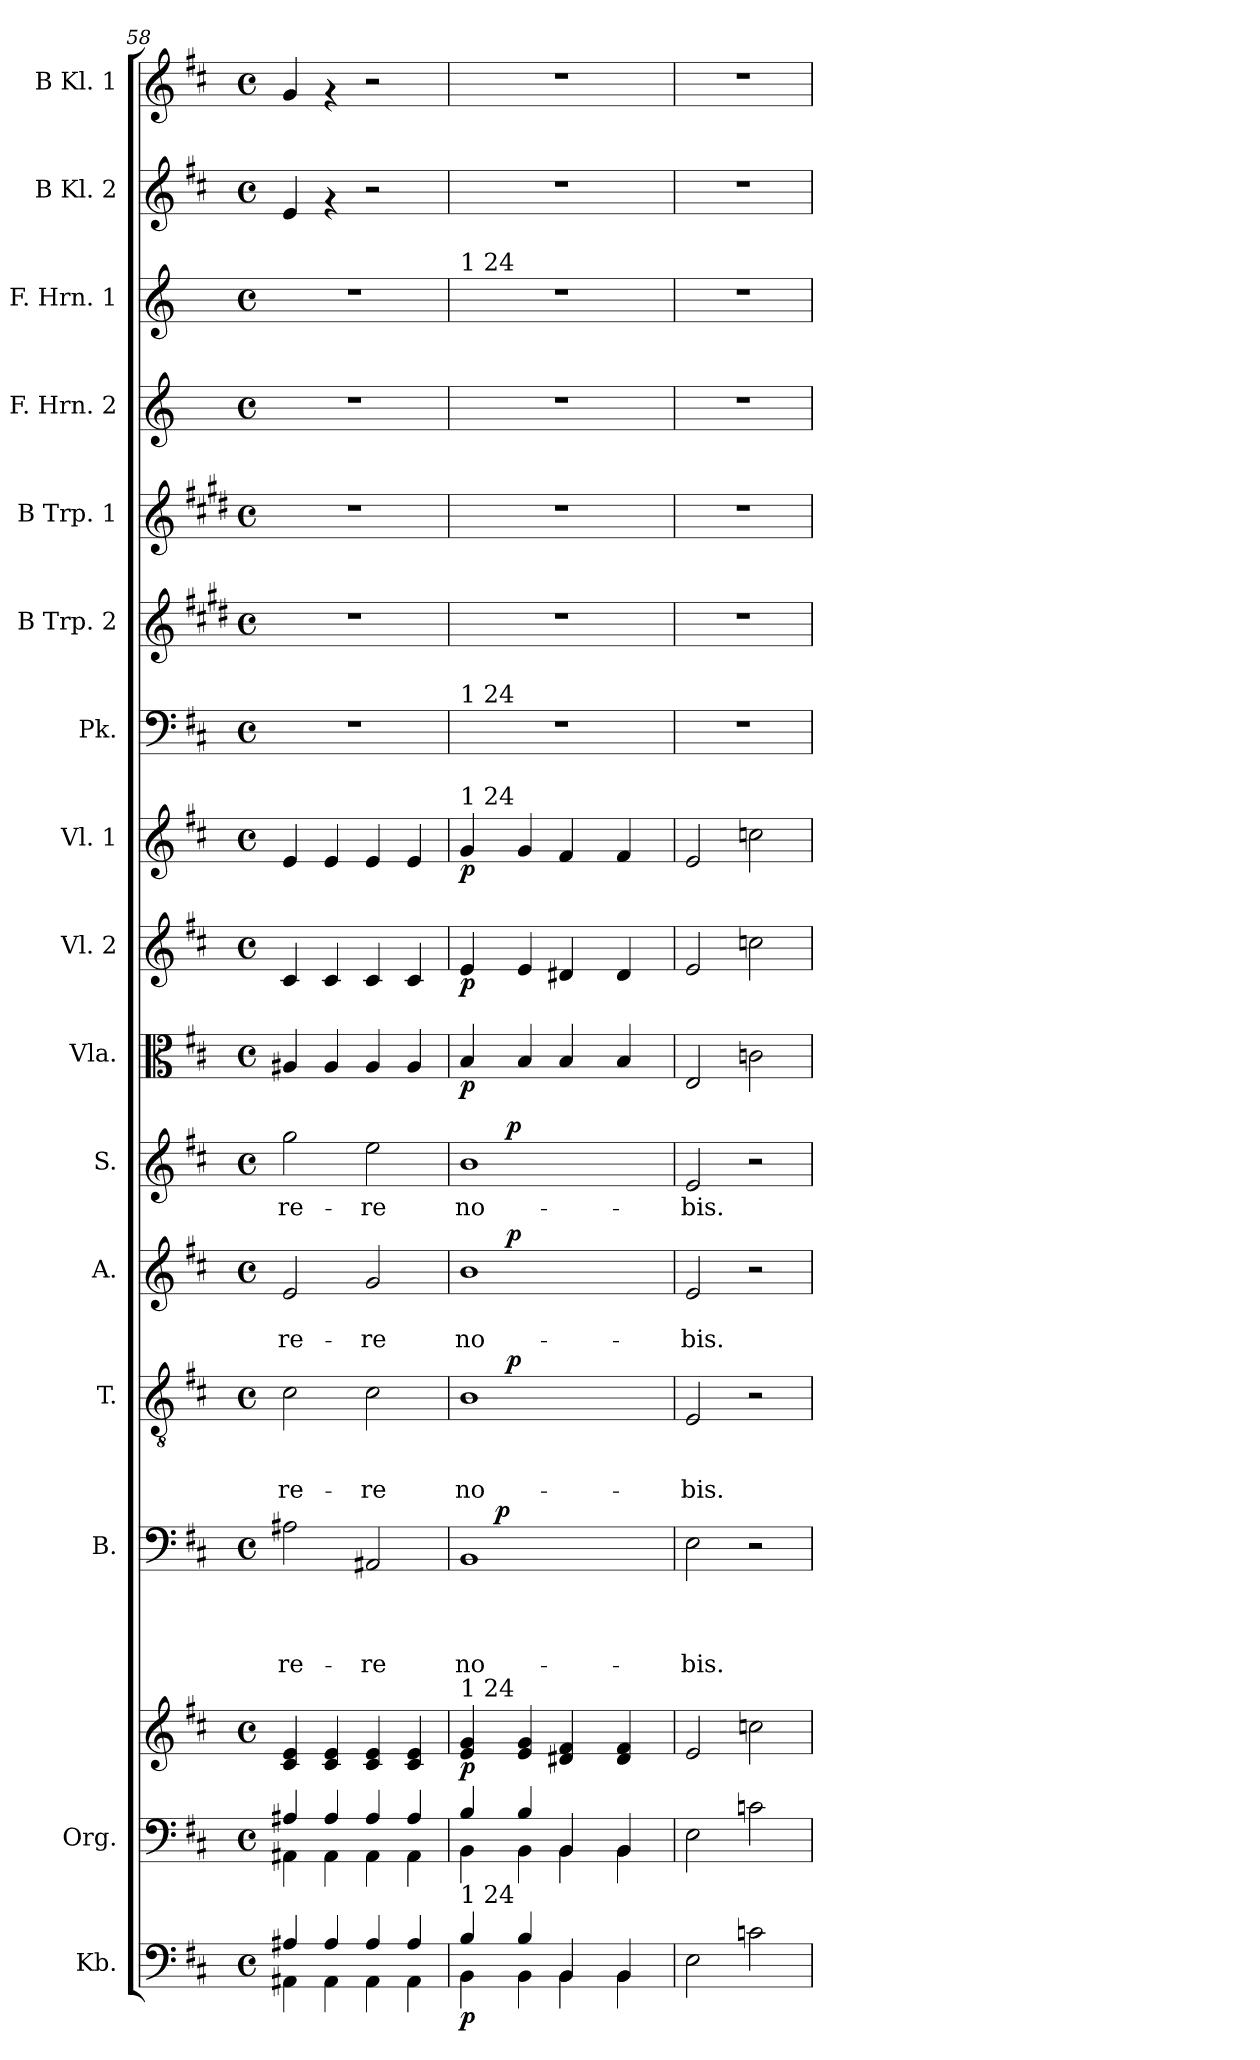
**kern	**dynam	**kern	**kern	**dynam	**kern	**text	**text	**text	**text	**dynam	**kern	**text	**text	**text	**dynam	**kern	**text	**text	**dynam	**kern	**text	**dynam	**kern	**dynam	**kern	**dynam	**kern	**dynam	**kern	**kern	**kern	**kern	**kern	**kern	**kern
*part16	*part16	*part15	*part15	*part15	*part14	*part14	*part14	*part14	*part14	*part14	*part13	*part13	*part13	*part13	*part13	*part12	*part12	*part12	*part12	*part11	*part11	*part11	*part10	*part10	*part9	*part9	*part8	*part8	*part7	*part6	*part5	*part4	*part3	*part2	*part1
*staff17	*staff17	*staff16	*staff15	*staff15/16	*staff14	*staff14	*staff14	*staff14	*staff14	*staff14	*staff13	*staff13	*staff13	*staff13	*staff13	*staff12	*staff12	*staff12	*staff12	*staff11	*staff11	*staff11	*staff10	*staff10	*staff9	*staff9	*staff8	*staff8	*staff7	*staff6	*staff5	*staff4	*staff3	*staff2	*staff1
*I"Kb.	*	*I"Org.	*	*	*I"B.	*	*	*	*	*	*I"T.	*	*	*	*	*I"A.	*	*	*	*I"S.	*	*	*I"Vla.	*	*I"Vl. 2	*	*I"Vl. 1	*	*I"Pk.	*I"B Trp. 2	*I"B Trp. 1	*I"F. Hrn. 2	*I"F. Hrn. 1	*I"B Kl. 2	*I"B Kl. 1
*I'Kb.	*	*	*	*	*I'B.	*	*	*	*	*	*I'T.	*	*	*	*	*I'A.	*	*	*	*I'S.	*	*	*I'Vla.	*	*I'Vl. 2	*	*I'Vl. 1	*	*I'Pk.	*I'B Trp. 2	*I'B Trp. 1	*I'F. Hrn. 2	*I'F. Hrn. 1	*I'B Kl. 2	*I'B Kl. 1
*clefF4	*	*clefF4	*clefG2	*	*clefF4	*	*	*	*	*	*clefGv2	*	*	*	*	*clefG2	*	*	*	*clefG2	*	*	*clefC3	*	*clefG2	*	*clefG2	*	*clefF4	*clefG2	*clefG2	*clefG2	*clefG2	*clefG2	*clefG2
*	*	*	*	*	*	*	*	*	*	*	*	*	*	*	*	*	*	*	*	*	*	*	*	*	*	*	*	*	*	*ITrd1c2	*ITrd1c2	*ITrd-1c-2	*ITrd-1c-2	*	*
*k[f#c#]	*	*k[f#c#]	*k[f#c#]	*	*k[f#c#]	*	*	*	*	*	*k[f#c#]	*	*	*	*	*k[f#c#]	*	*	*	*k[f#c#]	*	*	*k[f#c#]	*	*k[f#c#]	*	*k[f#c#]	*	*k[f#c#]	*k[f#c#]	*k[f#c#]	*k[f#c#]	*k[f#c#]	*k[f#c#]	*k[f#c#]
*D:	*	*D:	*D:	*	*D:	*	*	*	*	*	*D:	*	*	*	*	*D:	*	*	*	*D:	*	*	*D:	*	*D:	*	*D:	*	*D:	*D:	*D:	*D:	*D:	*D:	*D:
*M4/4	*	*M4/4	*M4/4	*	*M4/4	*	*	*	*	*	*M4/4	*	*	*	*	*M4/4	*	*	*	*M4/4	*	*	*M4/4	*	*M4/4	*	*M4/4	*	*M4/4	*M4/4	*M4/4	*M4/4	*M4/4	*M4/4	*M4/4
*met(c)	*	*met(c)	*met(c)	*	*met(c)	*	*	*	*	*	*met(c)	*	*	*	*	*met(c)	*	*	*	*met(c)	*	*	*met(c)	*	*met(c)	*	*met(c)	*	*met(c)	*met(c)	*met(c)	*met(c)	*met(c)	*met(c)	*met(c)
=58	=58	=58	=58	=58	=58	=58	=58	=58	=58	=58	=58	=58	=58	=58	=58	=58	=58	=58	=58	=58	=58	=58	=58	=58	=58	=58	=58	=58	=58	=58	=58	=58	=58	=58	=58
*^	*	*^	*	*	*	*	*	*	*	*	*	*	*	*	*	*	*	*	*	*	*	*	*	*	*	*	*	*	*	*	*	*	*	*	*
!	!	!	!	!	!	!	!	!	!	!	!LO:LY:b	!	!	!	!	!LO:LY:b	!	!	!	!LO:LY:b	!	!	!LO:LY:b	!	!	!	!	!	!	!	!	!	!	!	!	!	!
4A#X/	4AA#X\	.	4A#X/	4AA#X\	4c#/ 4e/	.	2A#X\	.	.	.	-re-	.	2c#\	.	.	-re-	.	2e/	.	-re-	.	2gg\	-re-	.	4A#X/	.	4c#/	.	4e/	.	1r	1r	1r	1r	1r	4e/	4g/
4A#/	4AA#\	.	4A#/	4AA#\	4c#/ 4e/	.	.	.	.	.	.	.	.	.	.	.	.	.	.	.	.	.	.	.	4A#/	.	4c#/	.	4e/	.	.	.	.	.	.	4rf	4rf
!	!	!	!	!	!	!	!	!	!	!	!LO:LY:b	!	!	!	!	!LO:LY:b	!	!	!	!LO:LY:b	!	!	!LO:LY:b	!	!	!	!	!	!	!	!	!	!	!	!	!	!
4A#/	4AA#\	.	4A#/	4AA#\	4c#/ 4e/	.	2AA#X/	.	.	.	-re	.	2c#\	.	.	-re	.	2g/	.	-re	.	2ee\	-re	.	4A#/	.	4c#/	.	4e/	.	.	.	.	.	.	2r	2r
4A#/	4AA#\	.	4A#/	4AA#\	4c#/ 4e/	.	.	.	.	.	.	.	.	.	.	.	.	.	.	.	.	.	.	.	4A#/	.	4c#/	.	4e/	.	.	.	.	.	.	.	.
!!LO:PB:g=z
=59	=59	=59	=59	=59	=59	=59	=59	=59	=59	=59	=59	=59	=59	=59	=59	=59	=59	=59	=59	=59	=59	=59	=59	=59	=59	=59	=59	=59	=59	=59	=59	=59	=59	=59	=59	=59	=59
!	!	!	!	!	!	!	!	!	!	!	!	!	!	!	!	!	!	!	!	!	!	!	!	!	!	!	!	!	!	!	!	!	!	!	!LO:TX:a:t=1 24	!	!
!	!	!	!	!	!	!	!	!	!	!	!	!	!	!	!	!	!	!	!	!	!	!	!	!	!	!	!	!	!	!	!LO:TX:a:t=1 24	!	!	!	!	!	!
!	!	!	!	!	!	!	!	!	!	!	!	!	!	!	!	!	!	!	!	!	!	!	!	!	!	!	!	!	!LO:TX:a:t=1 24	!	!	!	!	!	!	!	!
!	!	!	!	!	!	!	!	!	!	!	!	!	!	!	!	!	!	!	!	!	!	!LO:TX:a:t=1 24	!	!	!	!	!	!	!	!	!	!	!	!	!	!	!
!	!	!	!	!	!LO:TX:a:t=1 24	!	!	!	!	!	!	!	!	!	!	!	!	!	!	!	!	!	!	!	!	!	!	!	!	!	!	!	!	!	!	!	!
!LO:TX:a:t=1 24	!	!	!	!	!	!	!	!	!	!	!	!	!	!	!	!	!	!	!	!	!	!	!	!	!	!	!	!	!	!	!	!	!	!	!	!	!
!	!	!LO:DY:b	!	!	!	!LO:DY:b	!	!	!	!	!LO:LY:b	!	!	!	!	!LO:LY:b	!	!	!	!LO:LY:b	!	!	!LO:LY:b	!	!	!LO:DY:b	!	!LO:DY:b	!	!LO:DY:b	!	!	!	!	!	!	!
*	*	*	*	*	*	*	*^	*	*	*	*	*	*^	*	*	*	*	*^	*	*	*	*^	*	*	*	*	*	*	*	*	*	*	*	*	*	*	*
4B/	4BB\	p	4B/	4BB\	4e/ 4g/	p	1BB	8.ryy	.	.	.	no-	.	1B	8..ryy	.	.	no-	.	1b	8..ryy	.	no-	.	1b	8..ryy	no-	.	4B/	p	4e/	p	4g/	p	1r	1r	1r	1r	1r	1r	1r
!	!	!	!	!	!	!	!	!	!	!	!	!	!LO:DY:a	!	!	!	!	!	!	!	!	!	!	!	!	!	!	!	!	!	!	!	!	!	!	!	!	!	!	!	!
.	.	.	.	.	.	.	.	2ryy	.	.	.	.	p	.	.	.	.	.	.	.	.	.	.	.	.	.	.	.	.	.	.	.	.	.	.	.	.	.	.	.	.
!	!	!	!	!	!	!	!	!	!	!	!	!	!	!	!	!	!	!	!LO:DY:a	!	!	!	!	!LO:DY:a	!	!	!	!LO:DY:a	!	!	!	!	!	!	!	!	!	!	!	!	!
.	.	.	.	.	.	.	.	.	.	.	.	.	.	.	2ryy	.	.	.	p	.	2ryy	.	.	p	.	2ryy	.	p	.	.	.	.	.	.	.	.	.	.	.	.	.
4B/	4BB\	.	4B/	4BB\	4e/ 4g/	.	.	.	.	.	.	.	.	.	.	.	.	.	.	.	.	.	.	.	.	.	.	.	4B/	.	4e/	.	4g/	.	.	.	.	.	.	.	.
4BB/	4BB\	.	4BB/	4BB\	4d#X/ 4f#/	.	.	.	.	.	.	.	.	.	.	.	.	.	.	.	.	.	.	.	.	.	.	.	4B/	.	4d#X/	.	4f#/	.	.	.	.	.	.	.	.
.	.	.	.	.	.	.	.	4ryy	.	.	.	.	.	.	.	.	.	.	.	.	.	.	.	.	.	.	.	.	.	.	.	.	.	.	.	.	.	.	.	.	.
.	.	.	.	.	.	.	.	.	.	.	.	.	.	.	4ryy	.	.	.	.	.	4ryy	.	.	.	.	4ryy	.	.	.	.	.	.	.	.	.	.	.	.	.	.	.
4BB/	4BB\	.	4BB/	4BB\	4d#/ 4f#/	.	.	.	.	.	.	.	.	.	.	.	.	.	.	.	.	.	.	.	.	.	.	.	4B/	.	4d#/	.	4f#/	.	.	.	.	.	.	.	.
.	.	.	.	.	.	.	.	16ryy	.	.	.	.	.	.	.	.	.	.	.	.	.	.	.	.	.	.	.	.	.	.	.	.	.	.	.	.	.	.	.	.	.
.	.	.	.	.	.	.	.	.	.	.	.	.	.	.	32ryy	.	.	.	.	.	32ryy	.	.	.	.	32ryy	.	.	.	.	.	.	.	.	.	.	.	.	.	.	.
=60	=60	=60	=60	=60	=60	=60	=60	=60	=60	=60	=60	=60	=60	=60	=60	=60	=60	=60	=60	=60	=60	=60	=60	=60	=60	=60	=60	=60	=60	=60	=60	=60	=60	=60	=60	=60	=60	=60	=60	=60	=60
!	!	!	!	!	!	!	!	!	!	!	!	!LO:LY:b	!	!	!	!	!	!LO:LY:b	!	!	!	!	!LO:LY:b	!	!	!	!LO:LY:b	!	!	!	!	!	!	!	!	!	!	!	!	!	!
*v	*v	*	*	*	*	*	*v	*v	*	*	*	*	*	*v	*v	*	*	*	*	*v	*v	*	*	*	*v	*v	*	*	*	*	*	*	*	*	*	*	*	*	*	*	*
*	*	*v	*v	*	*	*	*	*	*	*	*	*	*	*	*	*	*	*	*	*	*	*	*	*	*	*	*	*	*	*	*	*	*	*	*	*
2E\	.	2E\	2e/	.	2E\	.	.	.	-bis.	.	2E/	.	.	-bis.	.	2e/	.	-bis.	.	2e/	-bis.	.	2E/	.	2e/	.	2e/	.	1r	1r	1r	1r	1r	1r	1r
2cn\	.	2cn\	2ccn\	.	2r	.	.	.	.	.	2r	.	.	.	.	2r	.	.	.	2r	.	.	2cn\	.	2ccn\	.	2ccn\	.	.	.	.	.	.	.	.
=	=	=	=	=	=	=	=	=	=	=	=	=	=	=	=	=	=	=	=	=	=	=	=	=	=	=	=	=	=	=	=	=	=	=	=
*-	*-	*-	*-	*-	*-	*-	*-	*-	*-	*-	*-	*-	*-	*-	*-	*-	*-	*-	*-	*-	*-	*-	*-	*-	*-	*-	*-	*-	*-	*-	*-	*-	*-	*-	*-
